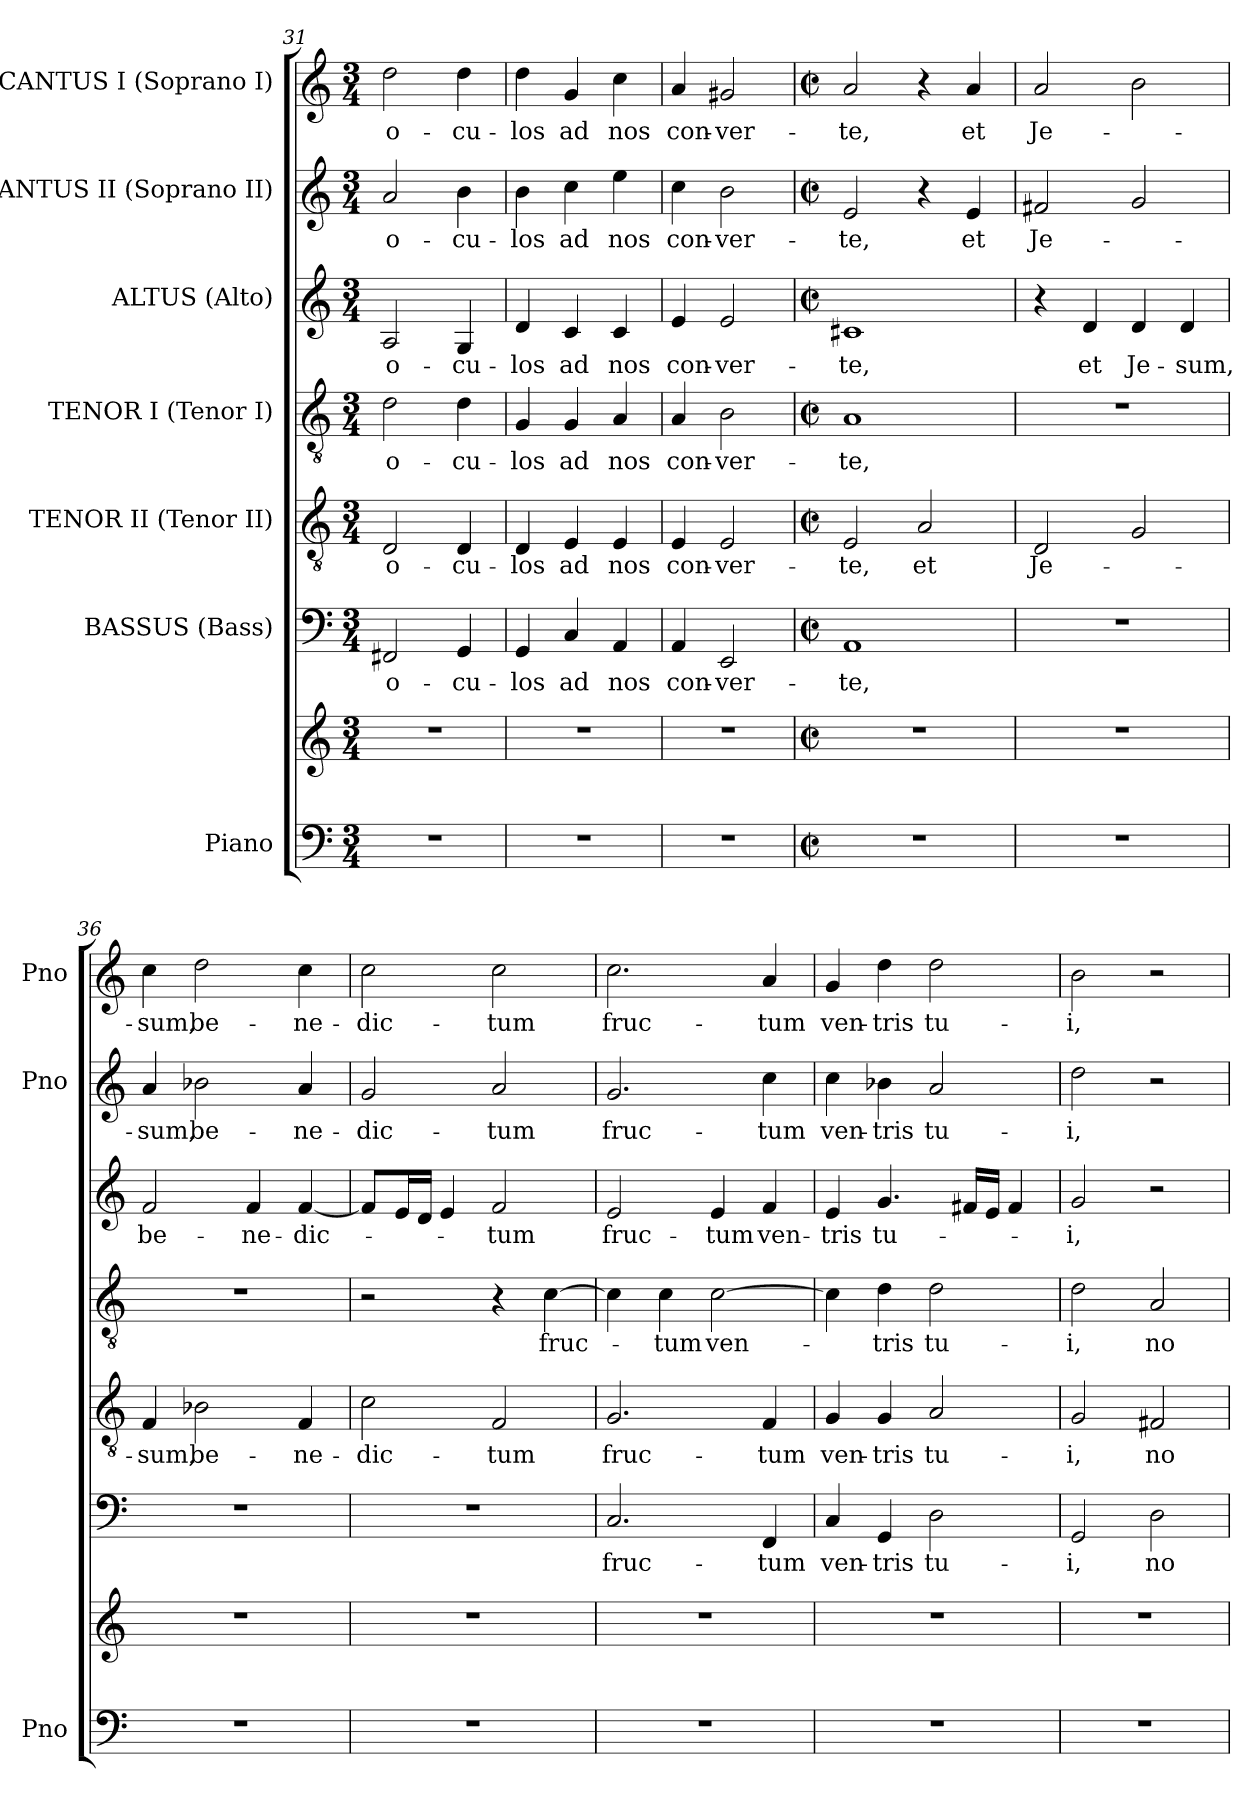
**kern	**kern	**kern	**text	**kern	**text	**kern	**text	**kern	**text	**kern	**text	**kern	**text
*part7	*part7	*part6	*part6	*part5	*part5	*part4	*part4	*part3	*part3	*part2	*part2	*part1	*part1
*staff8	*staff7	*staff6	*staff6	*staff5	*staff5	*staff4	*staff4	*staff3	*staff3	*staff2	*staff2	*staff1	*staff1
*I"Piano	*	*I"BASSUS (Bass)	*	*I"TENOR II (Tenor II)	*	*I"TENOR I (Tenor I)	*	*I"ALTUS (Alto)	*	*I"CANTUS II (Soprano II)	*	*I"CANTUS I (Soprano I)	*
*I'Pno	*	*	*	*	*	*	*	*	*	*I'Pno	*	*I'Pno	*
*clefF4	*clefG2	*clefF4	*	*clefGv2	*	*clefGv2	*	*clefG2	*	*clefG2	*	*clefG2	*
*k[]	*k[]	*k[]	*	*k[]	*	*k[]	*	*k[]	*	*k[]	*	*k[]	*
*C:	*C:	*C:	*	*C:	*	*C:	*	*C:	*	*C:	*	*C:	*
*M3/4	*M3/4	*M3/4	*	*M3/4	*	*M3/4	*	*M3/4	*	*M3/4	*	*M3/4	*
=31	=31	=31	=31	=31	=31	=31	=31	=31	=31	=31	=31	=31	=31
2.r	2.r	2FF#X/	o-	2D/	o-	2d\	o-	2A/	o-	2a/	o-	2dd\	o-
.	.	4GG/	-cu-	4D/	-cu-	4d\	-cu-	4G/	-cu-	4b\	-cu-	4dd\	-cu-
=32	=32	=32	=32	=32	=32	=32	=32	=32	=32	=32	=32	=32	=32
2.r	2.r	4GG/	-los	4D/	-los	4G/	-los	4d/	-los	4b\	-los	4dd\	-los
.	.	4C/	ad	4E/	ad	4G/	ad	4c/	ad	4cc\	ad	4g/	ad
.	.	4AA/	nos	4E/	nos	4A/	nos	4c/	nos	4ee\	nos	4cc\	nos
=33	=33	=33	=33	=33	=33	=33	=33	=33	=33	=33	=33	=33	=33
2.r	2.r	4AA/	con-	4E/	con-	4A/	con-	4e/	con-	4cc\	con-	4a/	con-
.	.	2EE/	-ver-	2E/	-ver-	2B\	-ver-	2e/	-ver-	2b\	-ver-	2g#X/	-ver-
!!LO:PB:g=z
=34	=34	=34	=34	=34	=34	=34	=34	=34	=34	=34	=34	=34	=34
*M2/2	*M2/2	*M2/2	*	*M2/2	*	*M2/2	*	*M2/2	*	*M2/2	*	*M2/2	*
*met(c|)	*met(c|)	*met(c|)	*	*met(c|)	*	*met(c|)	*	*met(c|)	*	*met(c|)	*	*met(c|)	*
1r	1r	1AA	-te,	2E/	-te,	1A	-te,	1c#X	-te,	2e/	-te,	2a/	-te,
.	.	.	.	2A/	et	.	.	.	.	4r	.	4r	.
.	.	.	.	.	.	.	.	.	.	4e/	et	4a/	et
=35	=35	=35	=35	=35	=35	=35	=35	=35	=35	=35	=35	=35	=35
1r	1r	1r	.	2D/	Je-	1r	.	4r	.	2f#X/	Je-	2a/	Je-
.	.	.	.	.	.	.	.	4d/	et	.	.	.	.
.	.	.	.	2G/	.	.	.	4d/	Je-	2g/	.	2b\	.
.	.	.	.	.	.	.	.	4d/	-sum,	.	.	.	.
=36	=36	=36	=36	=36	=36	=36	=36	=36	=36	=36	=36	=36	=36
1r	1r	1r	.	4F/	-sum,	1r	.	2f/	be-	4a/	-sum,	4cc\	-sum,
.	.	.	.	2B-X\	be-	.	.	.	.	2b-X\	be-	2dd\	be-
.	.	.	.	.	.	.	.	4f/	-ne-	.	.	.	.
.	.	.	.	4F/	-ne-	.	.	[4f/	-dic-	4a/	-ne-	4cc\	-ne-
=37	=37	=37	=37	=37	=37	=37	=37	=37	=37	=37	=37	=37	=37
1r	1r	1r	.	2c\	-dic-	2r	.	8f/L]	.	2g/	-dic-	2cc\	-dic-
.	.	.	.	.	.	.	.	16e/L	.	.	.	.	.
.	.	.	.	.	.	.	.	16d/JJ	.	.	.	.	.
.	.	.	.	.	.	.	.	4e/	.	.	.	.	.
.	.	.	.	2F/	-tum	4r	.	2f/	-tum	2a/	-tum	2cc\	-tum
.	.	.	.	.	.	[4c\	fruc-	.	.	.	.	.	.
=38	=38	=38	=38	=38	=38	=38	=38	=38	=38	=38	=38	=38	=38
1r	1r	2.C/	fruc-	2.G/	fruc-	4c\]	.	2e/	fruc-	2.g/	fruc-	2.cc\	fruc-
.	.	.	.	.	.	4c\	-tum	.	.	.	.	.	.
.	.	.	.	.	.	[2c\	ven-	4e/	-tum	.	.	.	.
.	.	4FF/	-tum	4F/	-tum	.	.	4f/	ven-	4cc\	-tum	4a/	-tum
=39	=39	=39	=39	=39	=39	=39	=39	=39	=39	=39	=39	=39	=39
1r	1r	4C/	ven-	4G/	ven-	4c\]	.	4e/	-tris	4cc\	ven-	4g/	ven-
.	.	4GG/	-tris	4G/	-tris	4d\	-tris	4.g/	tu-	4b-X\	-tris	4dd\	-tris
.	.	2D\	tu-	2A/	tu-	2d\	tu-	.	.	2a/	tu-	2dd\	tu-
.	.	.	.	.	.	.	.	16f#X/LL	.	.	.	.	.
.	.	.	.	.	.	.	.	16e/JJ	.	.	.	.	.
.	.	.	.	.	.	.	.	4f#/	.	.	.	.	.
!!LO:LB:g=z
=40	=40	=40	=40	=40	=40	=40	=40	=40	=40	=40	=40	=40	=40
1r	1r	2GG/	-i,	2G/	-i,	2d\	-i,	2g/	-i,	2dd\	-i,	2b\	-i,
.	.	2D\	no-	2F#X/	no-	2A/	no-	2r	.	2r	.	2r	.
=	=	=	=	=	=	=	=	=	=	=	=	=	=
*-	*-	*-	*-	*-	*-	*-	*-	*-	*-	*-	*-	*-	*-
